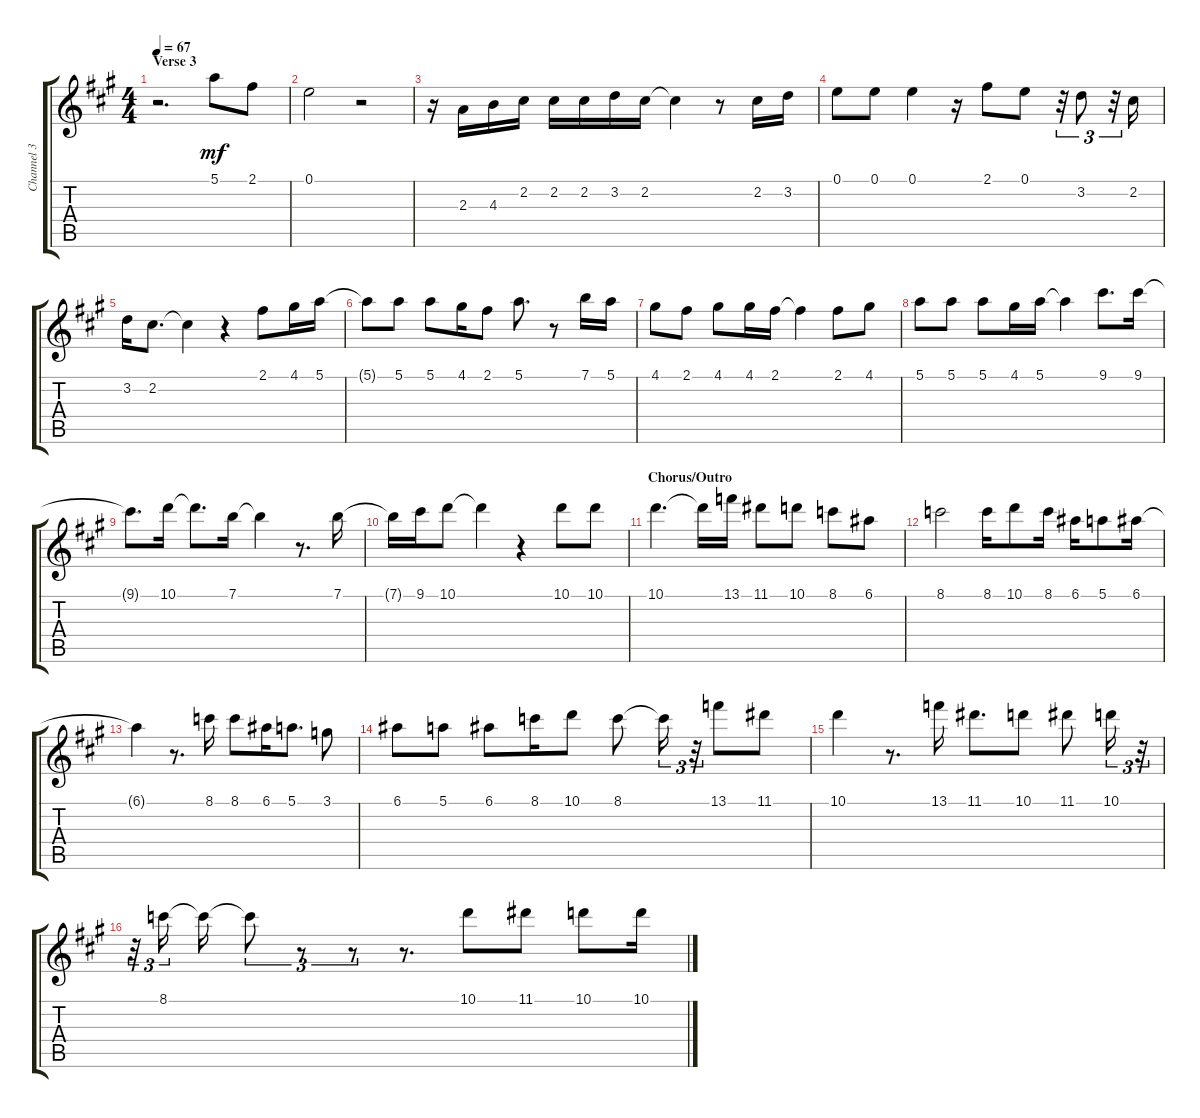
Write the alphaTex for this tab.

\track ("Channel 3" "Channel 3") {instrument acousticguitarnylon}
\staff {score tabs}
\tuning (E4 B3 G3 D3 A2 E2) {hide}
\ts (4 4)
\section ("" "Verse 3")
\tempo 67
\clef g2
\ks f#minor
r.2{d dy mf} 5.1.8 2.1.8 |
0.1.2 r.2 |
r.16 2.3.16 4.3.16 2.2.16 2.2.16 2.2.16 3.2.16 2.2.16 2.2{t}.4 r.8 2.2.16 3.2.16 |
0.1.8 0.1.8 0.1.4 r.16 2.1.8 0.1.8 r.32{tu (3 2)} 3.2.8{tu (3 2)} r.32{tu (3 2)} 2.2.16 |
3.2.16 2.2.8{d} 2.2{t}.4 r.4 2.1.8 4.1.16 5.1.16 |
5.1{t}.8 5.1.8 5.1.8 4.1.16 2.1.8 5.1.8{d} r.8 7.1.16 5.1.16 |
4.1.8 2.1.8 4.1.8 4.1.16 2.1.16 2.1{t}.4 2.1.8 4.1.8 |
5.1.8 5.1.8 5.1.8 4.1.16 5.1.16 5.1{t}.4 9.1.8{d} 9.1.16 |
9.1{t}.8{d} 10.1.16 10.1{t}.8{d} 7.1.16 7.1{t}.4 r.8{d} 7.1.16 |
7.1{t}.16 9.1.16 10.1.8 10.1{t}.4 r.4 10.1.8 10.1.8 |
\section ("" "Chorus/Outro")
10.1.4{d} 10.1{t}.16 13.1.16 11.1.8 10.1.8 8.1.8 6.1.8 |
8.1.2 8.1.16 10.1.8 8.1.16 6.1.16 5.1.8 6.1.16 |
6.1{t}.4 r.8{d} 8.1.16 8.1.8 6.1.16 5.1.8{d} 3.1.8 |
6.1.8 5.1.8 6.1.8 8.1.16 10.1.8 8.1.8 8.1{t}.16{tu (3 2)} r.32{tu (3 2)} 13.1.8 11.1.8 |
10.1.4 r.8{d} 13.1.16 11.1.8{d} 10.1.8 11.1.8 10.1.16{tu (3 2)} r.32{tu (3 2)} |
r.32{tu (3 2)} 8.1.16{tu (3 2)} 8.1{t}.16 8.1{t}.8{tu (3 2)} r.8{tu (3 2)} r.8{tu (3 2)} r.8{d} 10.1.8 11.1.8 10.1.8 10.1.16
